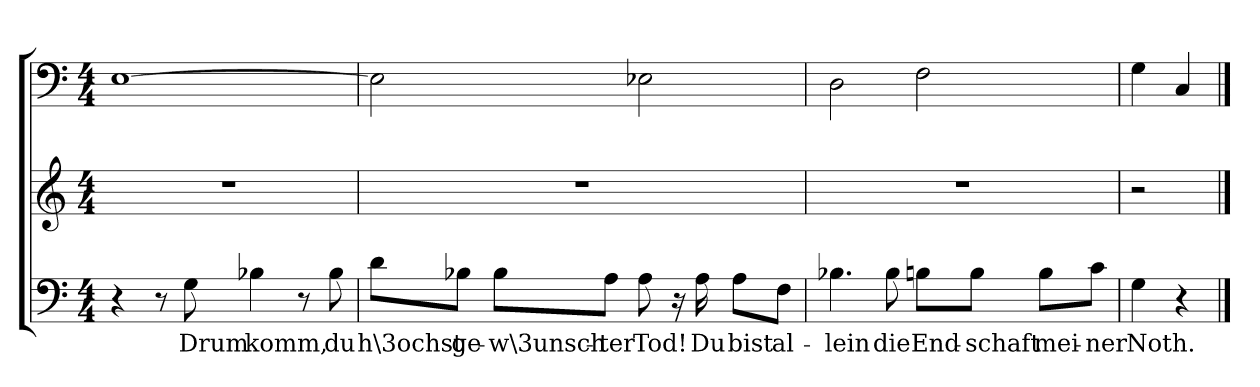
**kern	**text	**kern	**kern
*part3	*part3	*part2	*part1
*staff3	*staff3	*staff2	*staff1
*clefF4	*	*clefG2	*clefF4
*k[]	*	*k[]	*k[]
*C:	*	*C:	*C:
*M4/4	*	*M4/4	*M4/4
=1	=1	=1	=1
4r	.	1r	[1E\
8r	.	.	.
8G\	Drum	.	.
4B-X\	komm,	.	.
8r	.	.	.
8B-\	du	.	.
=2	=2	=2	=2
8d\L	h\3ochst	1r	2E\]
8B-X\J	ge-	.	.
8B-\L	-w\3unsch-	.	.
8A\J	-ter	.	.
8A\	Tod!	.	2E-X\
16r	.	.	.
16A\	Du	.	.
8A\L	bist	.	.
8F\J	al-	.	.
=3	=3	=3	=3
4.B-X\	-lein	1r	2D\
8B-\	die	.	.
8Bn\L	End-	.	2F\
8B\J	-schaft	.	.
8B\L	mei-	.	.
8c\J	-ner	.	.
=4	=4	=4	=4
4G\	Noth.	2r	4G\
4r	.	.	4C/
==	==	==	==
*-	*-	*-	*-
